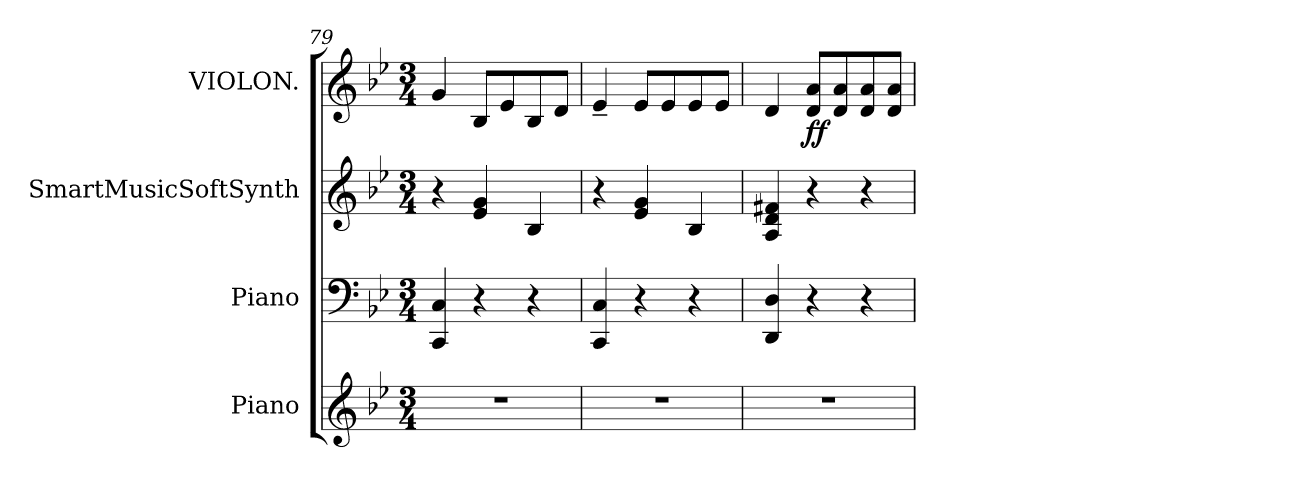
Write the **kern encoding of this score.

**kern	**kern	**kern	**kern	**dynam
*part4	*part3	*part2	*part1	*part1
*staff4	*staff3	*staff2	*staff1	*staff1
*I"Piano	*I"Piano	*I"SmartMusicSoftSynth	*I"VIOLON.	*
*I'P.	*	*	*	*
*clefG2	*clefF4	*clefG2	*clefG2	*
*k[b-e-]	*k[b-e-]	*k[b-e-]	*k[b-e-]	*
*B-:	*B-:	*B-:	*B-:	*
*M3/4	*M3/4	*M3/4	*M3/4	*
=79	=79	=79	=79	=79
2.r	4CC/ 4C/	4r	4g/	.
.	4r	4e-/ 4g/	8B-/L	.
.	.	.	8e-/	.
.	4r	4B-/	8B-/	.
.	.	.	8d/J	.
=80	=80	=80	=80	=80
2.r	4CC/ 4C/	4r	4e-~/	.
.	4r	4e-/ 4g/	8e-/L	.
.	.	.	8e-/	.
.	4r	4B-/	8e-/	.
.	.	.	8e-/J	.
!!LO:PB:g=z
=81	=81	=81	=81	=81
2.r	4DD/ 4D/	4A/ 4d/ 4f#X/	4d/	.
.	4r	4r	8d/ 8a/L	ff
.	.	.	8d/ 8a/	.
.	4r	4r	8d/ 8a/	.
.	.	.	8d/ 8a/J	.
=	=	=	=	=
*-	*-	*-	*-	*-
